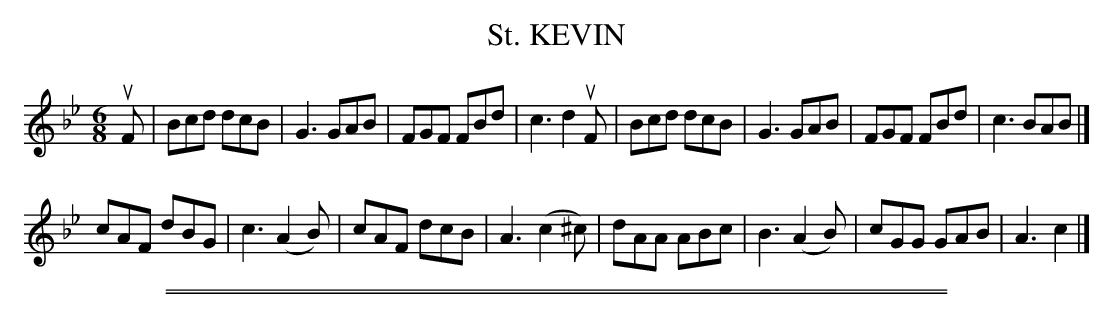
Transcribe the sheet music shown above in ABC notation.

X:1
T: St. KEVIN
M: 6/8
L: 1/8
K: Bb
uF |\
Bcd dcB | G3 GAB | FGF FBd | c3 d2 uF |\
Bcd dcB | G3 GAB | FGF FBd | c3 BAB |]
cAF dBG | c3 (A2B) | cAF dcB | A3 (c2^c) |\
dAA ABc | B3 (A2B) | cGG GAB | A3 c2 |]
